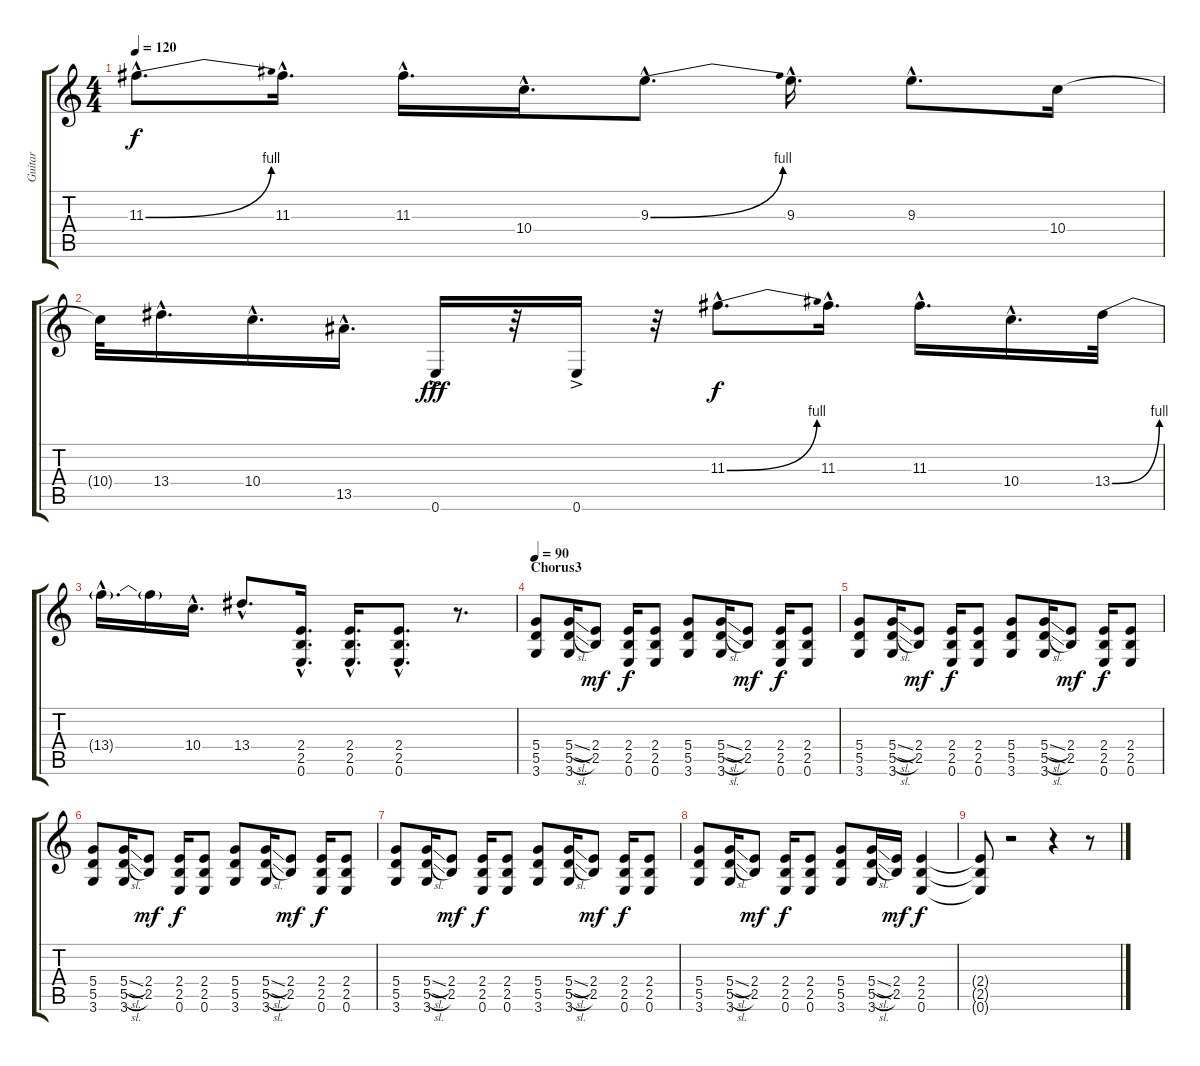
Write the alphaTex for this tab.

\track ("Guitar" "Guitar") {instrument distortionguitar}
\staff {score tabs}
\tuning (E4 B3 G3 D3 A2 E2) {hide}
\ts (4 4)
\tempo 120
\clef g2
\ks c
11.3{be (bend 0 0 60 4) hac}.8{d dy f} 11.3{hac}.16{d} 11.3{hac}.16{d} 10.4{hac}.16{d} 9.3{be (bend 0 0 60 4) hac}.8{d} 9.3{hac}.16{d} 9.3{hac}.8{d} 10.4.16 |
10.4{t}.32 13.4{hac}.16{d} 10.4{hac}.16{d} 13.5{hac}.16{d} 0.6{ac}.16{dy fff} r.32 0.6{ac}.16 r.32 11.3{be (bend 0 0 60 4) hac}.8{d dy f} 11.3{hac}.16{d} 11.3{hac}.16{d} 10.4{hac}.16{d} 13.4{be (bend 0 0 60 4)}.32 |
13.4{hac t}.16{d} 13.4{t}.16 10.4{hac}.16{d} 13.4{hac}.8{d} (2.4{hac} 2.5{hac} 0.6{hac}).16{d} (2.4{hac} 2.5{hac} 0.6{hac}).16{d} (2.4{hac} 2.5{hac} 0.6{hac}).8{d} r.8{d} |
\section ("" "Chorus3")
\tempo 90
(5.4 5.5 3.6).8 (5.4{sl} 5.5{sl} 3.6).16 (2.4 2.5).8{dy mf} (2.4 2.5 0.6).16{dy f} (2.4 2.5 0.6).8 (5.4 5.5 3.6).8 (5.4{sl} 5.5{sl} 3.6).16 (2.4 2.5).8{dy mf} (2.4 2.5 0.6).16{dy f} (2.4 2.5 0.6).8 |
(5.4 5.5 3.6).8 (5.4{sl} 5.5{sl} 3.6).16 (2.4 2.5).8{dy mf} (2.4 2.5 0.6).16{dy f} (2.4 2.5 0.6).8 (5.4 5.5 3.6).8 (5.4{sl} 5.5{sl} 3.6).16 (2.4 2.5).8{dy mf} (2.4 2.5 0.6).16{dy f} (2.4 2.5 0.6).8 |
(5.4 5.5 3.6).8 (5.4{sl} 5.5{sl} 3.6).16 (2.4 2.5).8{dy mf} (2.4 2.5 0.6).16{dy f} (2.4 2.5 0.6).8 (5.4 5.5 3.6).8 (5.4{sl} 5.5{sl} 3.6).16 (2.4 2.5).8{dy mf} (2.4 2.5 0.6).16{dy f} (2.4 2.5 0.6).8 |
(5.4 5.5 3.6).8 (5.4{sl} 5.5{sl} 3.6).16 (2.4 2.5).8{dy mf} (2.4 2.5 0.6).16{dy f} (2.4 2.5 0.6).8 (5.4 5.5 3.6).8 (5.4{sl} 5.5{sl} 3.6).16 (2.4 2.5).8{dy mf} (2.4 2.5 0.6).16{dy f} (2.4 2.5 0.6).8 |
(5.4 5.5 3.6).8 (5.4{sl} 5.5{sl} 3.6).16 (2.4 2.5).8{dy mf} (2.4 2.5 0.6).16{dy f} (2.4 2.5 0.6).8 (5.4 5.5 3.6).8 (5.4{sl} 5.5{sl} 3.6).16 (2.4 2.5).16{dy mf} (2.4 2.5 0.6).4{dy f} |
(2.4{t} 2.5{t} 0.6{t}).8 r.2 r.4 r.8
